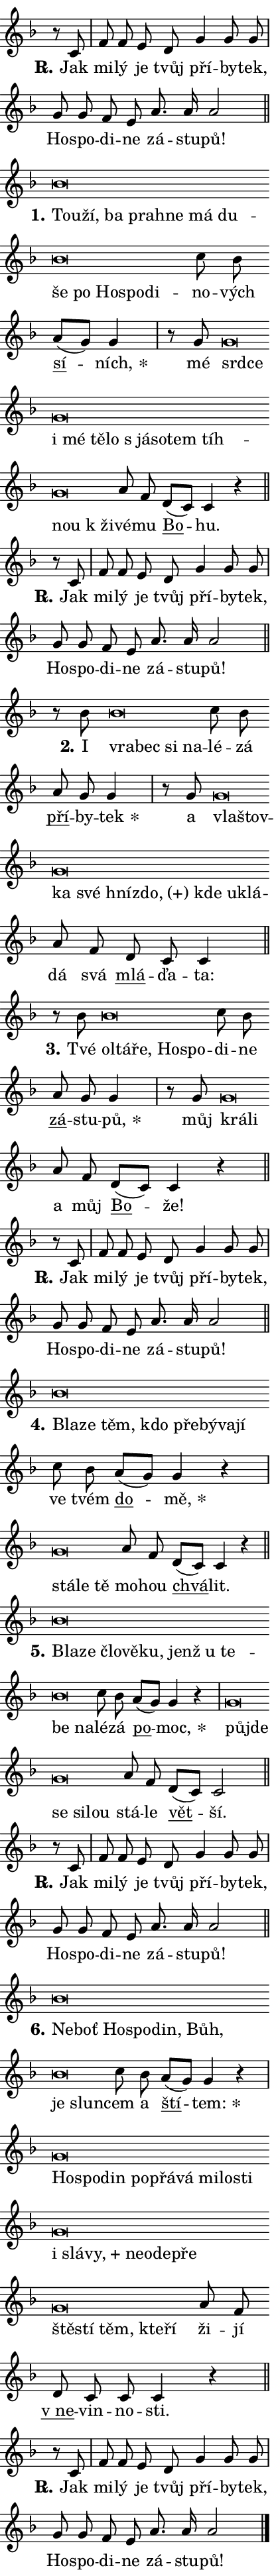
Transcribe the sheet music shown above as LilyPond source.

\version "2.24.0"
\header { tagline = "" }
\paper {
  indent = 0\cm
  top-margin = 0\cm
  right-margin = 0.13\cm % to fit lyric hyphens
  bottom-margin = 0\cm
  left-margin = 0\cm
  paper-width = 7\cm
  page-breaking = #ly:one-page-breaking
  system-system-spacing.basic-distance = #11
  score-system-spacing.basic-distance = #11
  ragged-last = ##f
}


%% Author: Thomas Morley
%% https://lists.gnu.org/archive/html/lilypond-user/2020-05/msg00002.html
#(define (line-position grob)
"Returns position of @var[grob} in current system:
   @code{'start}, if at first time-step
   @code{'end}, if at last time-step
   @code{'middle} otherwise
"
  (let* ((col (ly:item-get-column grob))
         (ln (ly:grob-object col 'left-neighbor))
         (rn (ly:grob-object col 'right-neighbor))
         (col-to-check-left (if (ly:grob? ln) ln col))
         (col-to-check-right (if (ly:grob? rn) rn col))
         (break-dir-left
           (and
             (ly:grob-property col-to-check-left 'non-musical #f)
             (ly:item-break-dir col-to-check-left)))
         (break-dir-right
           (and
             (ly:grob-property col-to-check-right 'non-musical #f)
             (ly:item-break-dir col-to-check-right))))
        (cond ((eqv? 1 break-dir-left) 'start)
              ((eqv? -1 break-dir-right) 'end)
              (else 'middle))))

#(define (tranparent-at-line-position vctor)
  (lambda (grob)
  "Relying on @code{line-position} select the relevant enry from @var{vctor}.
Used to determine transparency,"
    (case (line-position grob)
      ((end) (not (vector-ref vctor 0)))
      ((middle) (not (vector-ref vctor 1)))
      ((start) (not (vector-ref vctor 2))))))

noteHeadBreakVisibility =
#(define-music-function (break-visibility)(vector?)
"Makes @code{NoteHead}s transparent relying on @var{break-visibility}"
#{
  \override NoteHead.transparent =
    #(tranparent-at-line-position break-visibility)
#})

#(define delete-ledgers-for-transparent-note-heads
  (lambda (grob)
    "Reads whether a @code{NoteHead} is transparent.
If so this @code{NoteHead} is removed from @code{'note-heads} from
@var{grob}, which is supposed to be @code{LedgerLineSpanner}.
As a result ledgers are not printed for this @code{NoteHead}"
    (let* ((nhds-array (ly:grob-object grob 'note-heads))
           (nhds-list
             (if (ly:grob-array? nhds-array)
                 (ly:grob-array->list nhds-array)
                 '()))
           ;; Relies on the transparent-property being done before
           ;; Staff.LedgerLineSpanner.after-line-breaking is executed.
           ;; This is fragile ...
           (to-keep
             (remove
               (lambda (nhd)
                 (ly:grob-property nhd 'transparent #f))
               nhds-list)))
      ;; TODO find a better method to iterate over grob-arrays, similiar
      ;; to filter/remove etc for lists
      ;; For now rebuilt from scratch
      (set! (ly:grob-object grob 'note-heads)  '())
      (for-each
        (lambda (nhd)
          (ly:pointer-group-interface::add-grob grob 'note-heads nhd))
        to-keep))))

squashNotes = {
  \override NoteHead.X-extent = #'(-0.2 . 0.2)
  \override NoteHead.Y-extent = #'(-0.75 . 0)
  \override NoteHead.stencil =
    #(lambda (grob)
       (let ((pos (ly:grob-property grob 'staff-position)))
         (begin
           (if (< pos -7) (display "ERROR: Lower brevis then expected\n") (display ""))
           (if (<= pos -6) ly:text-interface::print ly:note-head::print))))
}
unSquashNotes = {
  \revert NoteHead.X-extent
  \revert NoteHead.Y-extent
  \revert NoteHead.stencil
}

hideNotes = \noteHeadBreakVisibility #begin-of-line-visible
unHideNotes = \noteHeadBreakVisibility #all-visible

% work-around for resetting accidentals
% https://lilypond.org/doc/v2.23/Documentation/notation/displaying-rhythms#unmetered-music
cadenzaMeasure = {
  \cadenzaOff
  \partial 1024 s1024
  \cadenzaOn
}

#(define-markup-command (accent layout props text) (markup?)
  "Underline accented syllable"
  (interpret-markup layout props
    #{\markup \override #'(offset . 4.3) \underline { #text }#}))

responsum = \markup \concat {
  "R" \hspace #-1.05 \path #0.1 #'((moveto 0 0.07) (lineto 0.9 0.8)) \hspace #0.05 "."
}

spaceSize = #0.6828661417322834 % exact space size for TeX Gyre Schola

\layout {
  \context {
    \Staff
    \remove "Time_signature_engraver"
    \override LedgerLineSpanner.after-line-breaking = #delete-ledgers-for-transparent-note-heads
  }
  \context {
    \Lyrics {
      \override LyricSpace.minimum-distance = \spaceSize
      \override LyricText.font-name = #"TeX Gyre Schola"
      \override LyricText.font-size = 1
      \override StanzaNumber.font-name = #"TeX Gyre Schola Bold"
      \override StanzaNumber.font-size = 1
    }
  }
  \context {
    \Score 
    \override NoteHead.text =
      #(lambda (grob) 
        (let ((pos (ly:grob-property grob 'staff-position)))
          #{\markup {
            \combine
              \halign #-0.55 \raise #(if (= pos -6) 0 0.5) \override #'(thickness . 2) \draw-line #'(3.2 . 0)
              \musicglyph "noteheads.sM1"
          }#}))
  }
}

% magnetic-lyrics.ily
%
%   written by
%     Jean Abou Samra <jean@abou-samra.fr>
%     Werner Lemberg <wl@gnu.org>
%
%   adapted by
%     Jiri Hon <jiri.hon@gmail.com>
%
% Version 2022-Apr-15

% https://www.mail-archive.com/lilypond-user@gnu.org/msg149350.html

#(define (Left_hyphen_pointer_engraver context)
   "Collect syllable-hyphen-syllable occurrences in lyrics and store
them in properties.  This engraver only looks to the left.  For
example, if the lyrics input is @code{foo -- bar}, it does the
following.

@itemize @bullet
@item
Set the @code{text} property of the @code{LyricHyphen} grob between
@q{foo} and @q{bar} to @code{foo}.

@item
Set the @code{left-hyphen} property of the @code{LyricText} grob with
text @q{foo} to the @code{LyricHyphen} grob between @q{foo} and
@q{bar}.
@end itemize

Use this auxiliary engraver in combination with the
@code{lyric-@/text::@/apply-@/magnetic-@/offset!} hook."
   (let ((hyphen #f)
         (text #f))
     (make-engraver
      (acknowledgers
       ((lyric-syllable-interface engraver grob source-engraver)
        (set! text grob)))
      (end-acknowledgers
       ((lyric-hyphen-interface engraver grob source-engraver)
        ;(when (not (grob::has-interface grob 'lyric-space-interface))
          (set! hyphen grob)));)
      ((stop-translation-timestep engraver)
       (when (and text hyphen)
         (ly:grob-set-object! text 'left-hyphen hyphen))
       (set! text #f)
       (set! hyphen #f)))))

#(define (lyric-text::apply-magnetic-offset! grob)
   "If the space between two syllables is less than the value in
property @code{LyricText@/.details@/.squash-threshold}, move the right
syllable to the left so that it gets concatenated with the left
syllable.

Use this function as a hook for
@code{LyricText@/.after-@/line-@/breaking} if the
@code{Left_@/hyphen_@/pointer_@/engraver} is active."
   (let ((hyphen (ly:grob-object grob 'left-hyphen #f)))
     (when hyphen
       (let ((left-text (ly:spanner-bound hyphen LEFT)))
         (when (grob::has-interface left-text 'lyric-syllable-interface)
           (let* ((common (ly:grob-common-refpoint grob left-text X))
                  (this-x-ext (ly:grob-extent grob common X))
                  (left-x-ext
                   (begin
                     ;; Trigger magnetism for left-text.
                     (ly:grob-property left-text 'after-line-breaking)
                     (ly:grob-extent left-text common X)))
                  ;; `delta` is the gap width between two syllables.
                  (delta (- (interval-start this-x-ext)
                            (interval-end left-x-ext)))
                  (details (ly:grob-property grob 'details))
                  (threshold (assoc-get 'squash-threshold details 0.2)))
             (when (< delta threshold)
               (let* (;; We have to manipulate the input text so that
                      ;; ligatures crossing syllable boundaries are not
                      ;; disabled.  For languages based on the Latin
                      ;; script this is essentially a beautification.
                      ;; However, for non-Western scripts it can be a
                      ;; necessity.
                      (lt (ly:grob-property left-text 'text))
                      (rt (ly:grob-property grob 'text))
                      (is-space (grob::has-interface hyphen 'lyric-space-interface))
                      (space (if is-space " " ""))
                      (extra-delta (if is-space spaceSize 0))
                      ;; Append new syllable.
                      (ltrt-space (if (and (string? lt) (string? rt))
                                (string-append lt space rt)
                                (make-concat-markup (list lt space rt))))
                      ;; Right-align `ltrt` to the right side.
                      (ltrt-space-markup (grob-interpret-markup
                               grob
                               (make-translate-markup
                                (cons (interval-length this-x-ext) 0)
                                (make-right-align-markup ltrt-space)))))
                 (begin
                   ;; Don't print `left-text`.
                   (ly:grob-set-property! left-text 'stencil #f)
                   ;; Set text and stencil (which holds all collected
                   ;; syllables so far) and shift it to the left.
                   (ly:grob-set-property! grob 'text ltrt-space)
                   (ly:grob-set-property! grob 'stencil ltrt-space-markup)
                   (ly:grob-translate-axis! grob (- (- delta extra-delta)) X))))))))))


#(define (lyric-hyphen::displace-bounds-first grob)
   ;; Make very sure this callback isn't triggered too early.
   (let ((left (ly:spanner-bound grob LEFT))
         (right (ly:spanner-bound grob RIGHT)))
     (ly:grob-property left 'after-line-breaking)
     (ly:grob-property right 'after-line-breaking)
     (ly:lyric-hyphen::print grob)))

squashThreshold = #0.4

\layout {
  \context {
    \Lyrics
    \consists #Left_hyphen_pointer_engraver
    \override LyricText.after-line-breaking =
      #lyric-text::apply-magnetic-offset!
    \override LyricHyphen.stencil = #lyric-hyphen::displace-bounds-first
    \override LyricText.details.squash-threshold = \squashThreshold
    \override LyricHyphen.minimum-distance = 0
    \override LyricHyphen.minimum-length = \squashThreshold
  }
}

squashText = \override LyricText.details.squash-threshold = 9999
unSquashText = \override LyricText.details.squash-threshold = \squashThreshold

leftText = \override LyricText.self-alignment-X = #LEFT
unLeftText = \revert LyricText.self-alignment-X

starOffset = #(lambda (grob) 
                (let ((x_offset (ly:self-alignment-interface::aligned-on-x-parent grob)))
                  (if (= x_offset 0) 0 (+ x_offset 1.2))))

star = #(define-music-function (syllable)(string?)
"Append star separator at the end of a syllable"
#{
  \once \override LyricText.X-offset = #starOffset
  \lyricmode { \markup {
    #syllable
    \override #'((font-name . "TeX Gyre Schola Bold")) \hspace #0.2 \lower #0.65 \larger "*"
  } }
#})

starAccent = #(define-music-function (syllable)(string?)
"Append star separator at the end of a syllable and make accent"
#{
  \once \override LyricText.X-offset = #starOffset
  \lyricmode { \markup {
    \accent #syllable
    \override #'((font-name . "TeX Gyre Schola Bold")) \hspace #0.2 \lower #0.65 \larger "*"
  } }
#})

breath = #(define-music-function (syllable)(string?)
"Append breathing indicator at the end of a syllable"
#{
  \lyricmode { \markup { #syllable "+" } }
#})

optionalBreath = #(define-music-function (syllable)(string?)
"Append optional breathing indicator at the end of a syllable"
#{
  \lyricmode { \markup { #syllable "(+)" } }
#})


\score {
    <<
        \new Voice = "melody" { \cadenzaOn \key f \major \relative { r8 c' \cadenzaMeasure \bar "|" f f e d \bar "" g4 g8 g \cadenzaMeasure \bar "|" g g f e \bar "" a8. a16 a2 \cadenzaMeasure \bar "||" \break } }
        \new Lyrics \lyricsto "melody" { \lyricmode { \set stanza = \responsum
Jak mi -- lý je tvůj pří -- by -- tek, Ho -- spo -- di -- ne zá -- stu -- pů! } }
    >>
    \layout {}
}

\score {
    <<
        \new Voice = "melody" { \cadenzaOn \key f \major \relative { \squashNotes bes'\breve*1/16 \hideNotes \breve*1/16 \bar "" \breve*1/16 \bar "" \breve*1/16 \bar "" \breve*1/16 \bar "" \breve*1/16 \bar "" \breve*1/16 \bar "" \breve*1/16 \bar "" \breve*1/16 \bar "" \breve*1/16 \bar "" \breve*1/16 \breve*1/16 \bar "" \unHideNotes \unSquashNotes c8 bes \bar "" a[( g)] g4 \cadenzaMeasure \bar "|" r8 g8 \squashNotes g\breve*1/16 \hideNotes \breve*1/16 \bar "" \breve*1/16 \bar "" \breve*1/16 \bar "" \breve*1/16 \bar "" \breve*1/16 \bar "" \breve*1/16 \bar "" \breve*1/16 \bar "" \breve*1/16 \bar "" \breve*1/16 \bar "" \breve*1/16 \breve*1/16 \bar "" \unHideNotes \unSquashNotes a8 f \bar "" d[( c)] c4 r \cadenzaMeasure \bar "||" \break } }
        \new Lyrics \lyricsto "melody" { \lyricmode { \set stanza = "1."
\leftText Tou -- \squashText ží, ba pra -- hne má du -- še po Ho -- spo -- di -- \unLeftText \unSquashText no -- vých \markup \accent sí -- \star ních, mé \leftText srd -- \squashText ce i mé tě -- lo "s já" -- so -- tem tíh -- nou "k ži" -- \unLeftText \unSquashText vé -- mu \markup \accent Bo -- hu. } }
    >>
    \layout {}
}

\score {
    <<
        \new Voice = "melody" { \cadenzaOn \key f \major \relative { r8 c' \cadenzaMeasure \bar "|" f f e d \bar "" g4 g8 g \cadenzaMeasure \bar "|" g g f e \bar "" a8. a16 a2 \cadenzaMeasure \bar "||" \break } }
        \new Lyrics \lyricsto "melody" { \lyricmode { \set stanza = \responsum
Jak mi -- lý je tvůj pří -- by -- tek, Ho -- spo -- di -- ne zá -- stu -- pů! } }
    >>
    \layout {}
}

\score {
    <<
        \new Voice = "melody" { \cadenzaOn \key f \major \relative { r8 bes'8 \squashNotes bes\breve*1/16 \hideNotes \breve*1/16 \bar "" \breve*1/16 \breve*1/16 \bar "" \unHideNotes \unSquashNotes c8 bes \bar "" a g g4 \cadenzaMeasure \bar "|" r8 g8 \squashNotes g\breve*1/16 \hideNotes \breve*1/16 \bar "" \breve*1/16 \bar "" \breve*1/16 \bar "" \breve*1/16 \bar "" \breve*1/16 \bar "" \breve*1/16 \bar "" \breve*1/16 \breve*1/16 \bar "" \unHideNotes \unSquashNotes a8 f \bar "" d c c4 \cadenzaMeasure \bar "||" \break } }
        \new Lyrics \lyricsto "melody" { \lyricmode { \set stanza = "2."
I \leftText vra -- \squashText bec si na -- \unLeftText \unSquashText lé -- zá \markup \accent pří -- by -- \star tek a \leftText vla -- \squashText štov -- ka své hníz -- \optionalBreath do, kde u -- klá -- \unLeftText \unSquashText dá svá \markup \accent mlá -- ďa -- ta: } }
    >>
    \layout {}
}

\score {
    <<
        \new Voice = "melody" { \cadenzaOn \key f \major \relative { r8 bes'8 \squashNotes bes\breve*1/16 \hideNotes \breve*1/16 \bar "" \breve*1/16 \bar "" \breve*1/16 \breve*1/16 \bar "" \unHideNotes \unSquashNotes c8 bes \bar "" a g g4 \cadenzaMeasure \bar "|" r8 g8 \squashNotes g\breve*1/16 \hideNotes \breve*1/16 \bar "" \unHideNotes \unSquashNotes a8 f \bar "" d[( c)] c4 r \cadenzaMeasure \bar "||" \break } }
        \new Lyrics \lyricsto "melody" { \lyricmode { \set stanza = "3."
Tvé \leftText ol -- \squashText tá -- ře, Ho -- spo -- \unLeftText \unSquashText di -- ne \markup \accent zá -- stu -- \star pů, můj \leftText krá -- \squashText li \unLeftText \unSquashText a můj \markup \accent Bo -- že! } }
    >>
    \layout {}
}

\score {
    <<
        \new Voice = "melody" { \cadenzaOn \key f \major \relative { r8 c' \cadenzaMeasure \bar "|" f f e d \bar "" g4 g8 g \cadenzaMeasure \bar "|" g g f e \bar "" a8. a16 a2 \cadenzaMeasure \bar "||" \break } }
        \new Lyrics \lyricsto "melody" { \lyricmode { \set stanza = \responsum
Jak mi -- lý je tvůj pří -- by -- tek, Ho -- spo -- di -- ne zá -- stu -- pů! } }
    >>
    \layout {}
}

\score {
    <<
        \new Voice = "melody" { \cadenzaOn \key f \major \relative { \squashNotes bes'\breve*1/16 \hideNotes \breve*1/16 \bar "" \breve*1/16 \bar "" \breve*1/16 \bar "" \breve*1/16 \bar "" \breve*1/16 \bar "" \breve*1/16 \breve*1/16 \bar "" \unHideNotes \unSquashNotes c8 bes \bar "" a[( g)] g4 r \cadenzaMeasure \bar "|" \squashNotes g\breve*1/16 \hideNotes \breve*1/16 \breve*1/16 \bar "" \unHideNotes \unSquashNotes a8 f \bar "" d[( c)] c4 r \cadenzaMeasure \bar "||" \break } }
        \new Lyrics \lyricsto "melody" { \lyricmode { \set stanza = "4."
\leftText Bla -- \squashText ze těm, kdo pře -- bý -- va -- jí \unLeftText \unSquashText ve tvém \markup \accent do -- \star mě, \leftText stá -- \squashText le tě \unLeftText \unSquashText mo -- hou \markup \accent chvá -- lit. } }
    >>
    \layout {}
}

\score {
    <<
        \new Voice = "melody" { \cadenzaOn \key f \major \relative { \squashNotes bes'\breve*1/16 \hideNotes \breve*1/16 \bar "" \breve*1/16 \bar "" \breve*1/16 \bar "" \breve*1/16 \bar "" \breve*1/16 \bar "" \breve*1/16 \bar "" \breve*1/16 \bar "" \breve*1/16 \breve*1/16 \bar "" \unHideNotes \unSquashNotes c8 bes \bar "" a[( g)] g4 r \cadenzaMeasure \bar "|" \squashNotes g\breve*1/16 \hideNotes \breve*1/16 \bar "" \breve*1/16 \bar "" \breve*1/16 \breve*1/16 \bar "" \unHideNotes \unSquashNotes a8 f \bar "" d[( c)] c2 \cadenzaMeasure \bar "||" \break } }
        \new Lyrics \lyricsto "melody" { \lyricmode { \set stanza = "5."
\leftText Bla -- \squashText ze člo -- vě -- ku, jenž u te -- be na -- \unLeftText \unSquashText lé -- zá \markup \accent po -- \star moc, \leftText půj -- \squashText de se si -- lou \unLeftText \unSquashText stá -- le \markup \accent vět -- ší. } }
    >>
    \layout {}
}

\score {
    <<
        \new Voice = "melody" { \cadenzaOn \key f \major \relative { r8 c' \cadenzaMeasure \bar "|" f f e d \bar "" g4 g8 g \cadenzaMeasure \bar "|" g g f e \bar "" a8. a16 a2 \cadenzaMeasure \bar "||" \break } }
        \new Lyrics \lyricsto "melody" { \lyricmode { \set stanza = \responsum
Jak mi -- lý je tvůj pří -- by -- tek, Ho -- spo -- di -- ne zá -- stu -- pů! } }
    >>
    \layout {}
}

\score {
    <<
        \new Voice = "melody" { \cadenzaOn \key f \major \relative { \squashNotes bes'\breve*1/16 \hideNotes \breve*1/16 \bar "" \breve*1/16 \bar "" \breve*1/16 \bar "" \breve*1/16 \bar "" \breve*1/16 \bar "" \breve*1/16 \breve*1/16 \bar "" \unHideNotes \unSquashNotes c8 bes \bar "" a[( g)] g4 r \cadenzaMeasure \bar "|" \squashNotes g\breve*1/16 \hideNotes \breve*1/16 \bar "" \breve*1/16 \bar "" \breve*1/16 \bar "" \breve*1/16 \bar "" \breve*1/16 \bar "" \breve*1/16 \bar "" \breve*1/16 \bar "" \breve*1/16 \bar "" \breve*1/16 \bar "" \breve*1/16 \bar "" \breve*1/16 \bar "" \breve*1/16 \bar "" \breve*1/16 \bar "" \breve*1/16 \bar "" \breve*1/16 \bar "" \breve*1/16 \bar "" \breve*1/16 \bar "" \breve*1/16 \bar "" \breve*1/16 \breve*1/16 \bar "" \unHideNotes \unSquashNotes a8 f \bar "" d c c c4 r \cadenzaMeasure \bar "||" \break } }
        \new Lyrics \lyricsto "melody" { \lyricmode { \set stanza = "6."
\leftText Ne -- \squashText boť Ho -- spo -- din, Bůh, je slun -- \unLeftText \unSquashText cem a \markup \accent ští -- \star tem: \leftText Ho -- \squashText spo -- din po -- přá -- vá mi -- lo -- sti i slá -- \breath "vy," ne -- o -- de -- pře ště -- stí těm, kte -- ří \unLeftText \unSquashText ži -- jí \markup \accent "v ne" -- vin -- no -- sti. } }
    >>
    \layout {}
}

\score {
    <<
        \new Voice = "melody" { \cadenzaOn \key f \major \relative { r8 c' \cadenzaMeasure \bar "|" f f e d \bar "" g4 g8 g \cadenzaMeasure \bar "|" g g f e \bar "" a8. a16 a2 \cadenzaMeasure \bar "||" \break } \bar "|." }
        \new Lyrics \lyricsto "melody" { \lyricmode { \set stanza = \responsum
Jak mi -- lý je tvůj pří -- by -- tek, Ho -- spo -- di -- ne zá -- stu -- pů! } }
    >>
    \layout {}
}
